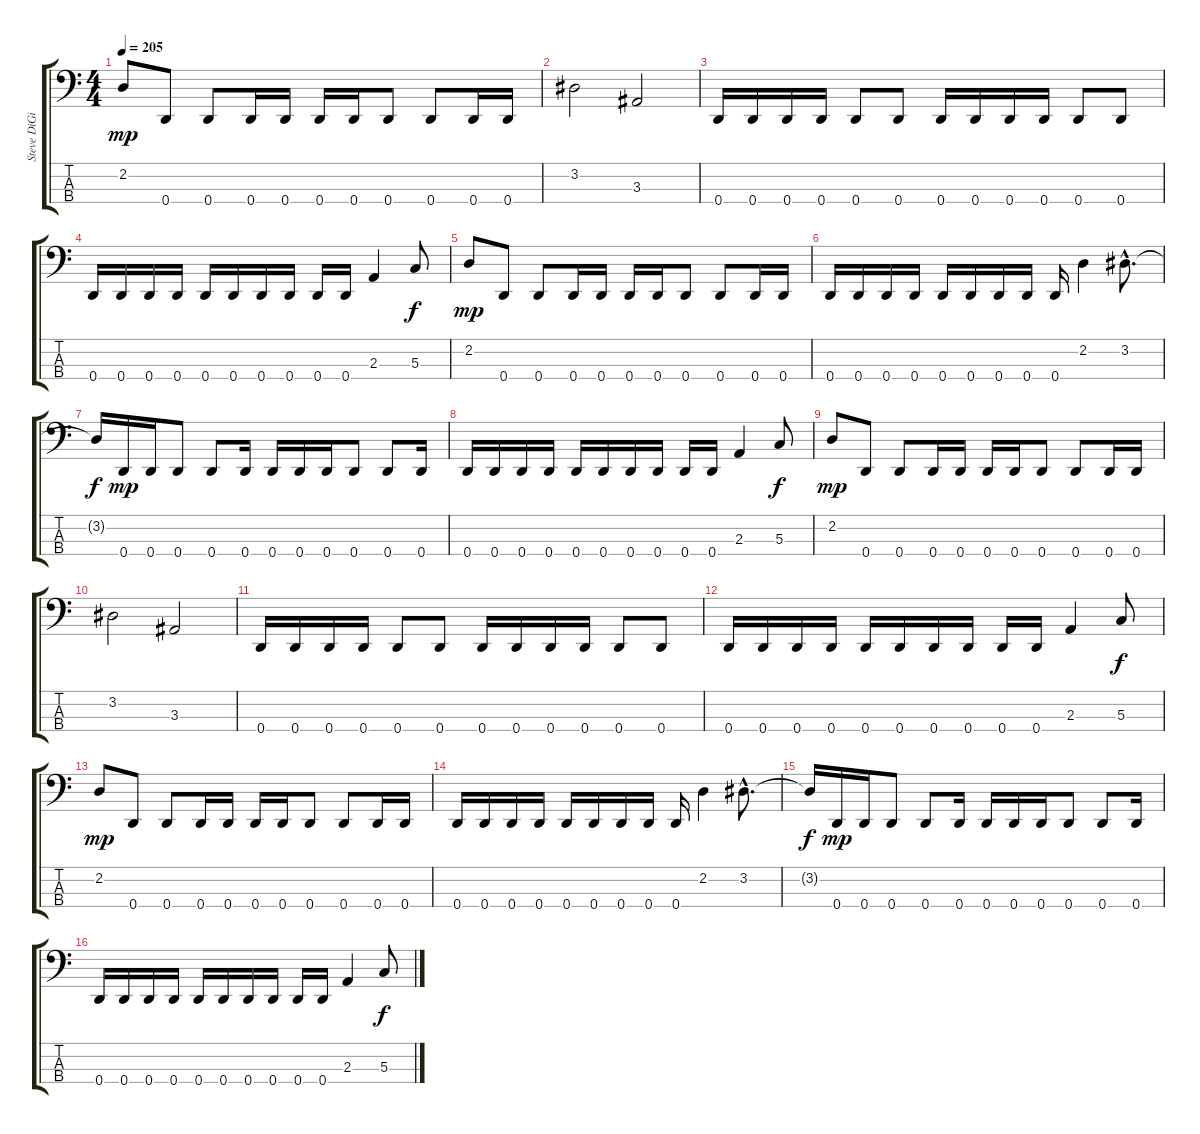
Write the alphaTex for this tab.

\track ("Steve DiGiorgio" "Steve DiGi") {instrument electricbassfinger}
\staff {score tabs}
\tuning (F2 C2 G1 D1) {hide}
\ts (4 4)
\tempo 205
\clef f4
\ks c
2.2.8{dy mp} 0.4.8 0.4.8 0.4.16 0.4.16 0.4.16 0.4.16 0.4.8 0.4.8 0.4.16 0.4.16 |
3.2.2 3.3.2 |
0.4.16 0.4.16 0.4.16 0.4.16 0.4.8 0.4.8 0.4.16 0.4.16 0.4.16 0.4.16 0.4.8 0.4.8 |
0.4.16 0.4.16 0.4.16 0.4.16 0.4.16 0.4.16 0.4.16 0.4.16 0.4.16 0.4.16 2.3.4 5.3.8{dy f} |
2.2.8{dy mp} 0.4.8 0.4.8 0.4.16 0.4.16 0.4.16 0.4.16 0.4.8 0.4.8 0.4.16 0.4.16 |
0.4.16 0.4.16 0.4.16 0.4.16 0.4.16 0.4.16 0.4.16 0.4.16 0.4.16 2.2.4 3.2{hac}.8{d} |
3.2{t}.16{dy f} 0.4.16{dy mp} 0.4.16 0.4.8 0.4.8 0.4.16 0.4.16 0.4.16 0.4.16 0.4.8 0.4.8 0.4.16 |
0.4.16 0.4.16 0.4.16 0.4.16 0.4.16 0.4.16 0.4.16 0.4.16 0.4.16 0.4.16 2.3.4 5.3.8{dy f} |
2.2.8{dy mp} 0.4.8 0.4.8 0.4.16 0.4.16 0.4.16 0.4.16 0.4.8 0.4.8 0.4.16 0.4.16 |
3.2.2 3.3.2 |
0.4.16 0.4.16 0.4.16 0.4.16 0.4.8 0.4.8 0.4.16 0.4.16 0.4.16 0.4.16 0.4.8 0.4.8 |
0.4.16 0.4.16 0.4.16 0.4.16 0.4.16 0.4.16 0.4.16 0.4.16 0.4.16 0.4.16 2.3.4 5.3.8{dy f} |
2.2.8{dy mp} 0.4.8 0.4.8 0.4.16 0.4.16 0.4.16 0.4.16 0.4.8 0.4.8 0.4.16 0.4.16 |
0.4.16 0.4.16 0.4.16 0.4.16 0.4.16 0.4.16 0.4.16 0.4.16 0.4.16 2.2.4 3.2{hac}.8{d} |
3.2{t}.16{dy f} 0.4.16{dy mp} 0.4.16 0.4.8 0.4.8 0.4.16 0.4.16 0.4.16 0.4.16 0.4.8 0.4.8 0.4.16 |
0.4.16 0.4.16 0.4.16 0.4.16 0.4.16 0.4.16 0.4.16 0.4.16 0.4.16 0.4.16 2.3.4 5.3.8{dy f}
